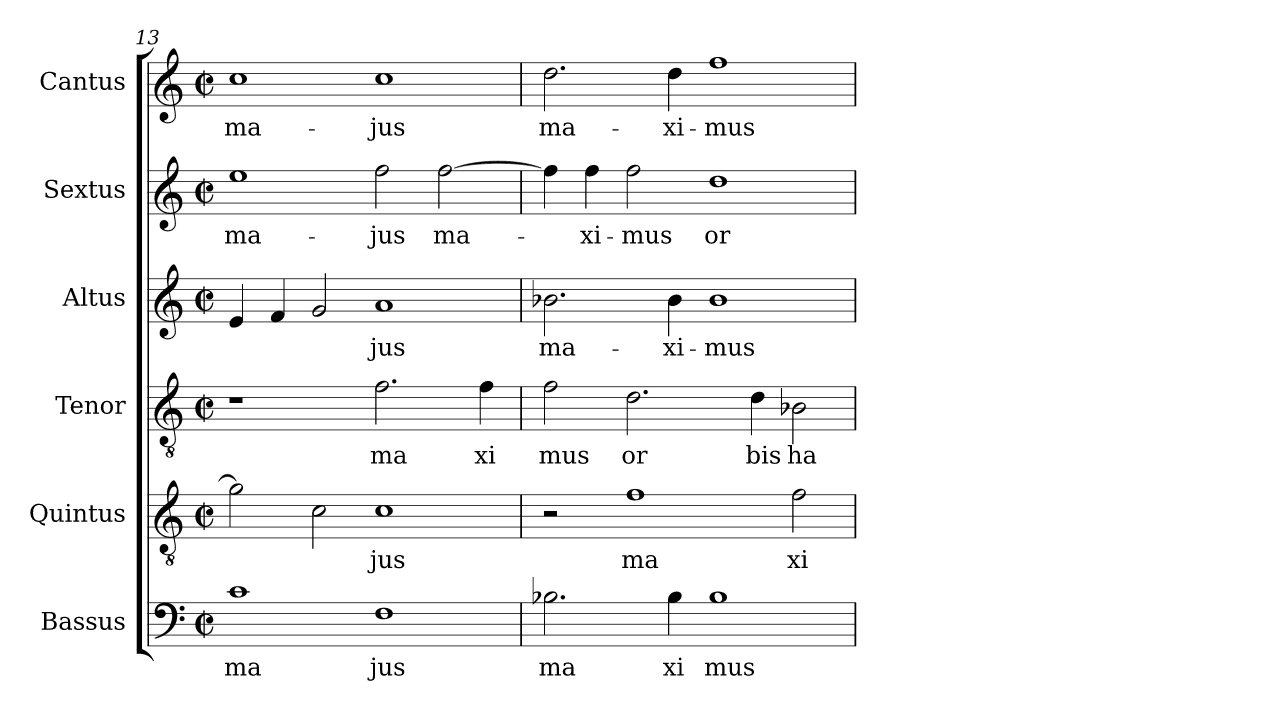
**kern	**text	**kern	**text	**kern	**text	**kern	**text	**kern	**text	**kern	**text
*part6	*part6	*part5	*part5	*part4	*part4	*part3	*part3	*part2	*part2	*part1	*part1
*staff6	*staff6	*staff5	*staff5	*staff4	*staff4	*staff3	*staff3	*staff2	*staff2	*staff1	*staff1
*I"Bassus	*	*I"Quintus	*	*I"Tenor	*	*I"Altus	*	*I"Sextus	*	*I"Cantus	*
*clefF4	*	*clefGv2	*	*clefGv2	*	*clefG2	*	*clefG2	*	*clefG2	*
*M2/2	*	*M2/2	*	*M2/2	*	*M2/2	*	*M2/2	*	*M2/2	*
*met(c|)	*	*met(c|)	*	*met(c|)	*	*met(c|)	*	*met(c|)	*	*met(c|)	*
=13	=13	=13	=13	=13	=13	=13	=13	=13	=13	=13	=13
!	!LO:LY:b:cj	!	!	!	!	!	!	!	!LO:LY:b:cj	!	!LO:LY:b:cj
1c	ma	2g\]	.	1r	.	4e/	.	1ee	ma-	1cc	ma-
.	.	.	.	.	.	4f/	.	.	.	.	.
.	.	2c\	.	.	.	2g/	.	.	.	.	.
!	!LO:LY:b:cj	!	!LO:LY:b:cj	!	!LO:LY:b:cj	!	!LO:LY:b:cj	!	!LO:LY:b:cj	!	!LO:LY:b:cj
1F	jus	1c	jus	2.f\	ma	1a	-jus	2ff\	-jus	1cc	-jus
!	!	!	!	!	!	!	!	!	!LO:LY:b	!	!
.	.	.	.	.	.	.	.	[>2ff\	ma-	.	.
!	!	!	!	!	!LO:LY:b:cj	!	!	!	!	!	!
.	.	.	.	4f\	xi	.	.	.	.	.	.
=14	=14	=14	=14	=14	=14	=14	=14	=14	=14	=14	=14
!	!LO:LY:b:cj	!	!	!	!LO:LY:b:cj	!	!LO:LY:b:cj	!	!	!	!LO:LY:b:cj
2.B-\	ma	2r	.	2f\	mus	2.b-X\	ma-	4ff\]	.	2.dd\	ma-
!	!	!	!	!	!	!	!	!	!LO:LY:b:cj	!	!
.	.	.	.	.	.	.	.	4ff\	-xi-	.	.
!	!	!	!LO:LY:b:cj	!	!LO:LY:b:cj	!	!	!	!LO:LY:b:cj	!	!
.	.	1f	ma	2.d\	or	.	.	2ff\	-mus	.	.
!	!LO:LY:b:cj	!	!	!	!	!	!LO:LY:b:cj	!	!	!	!LO:LY:b:cj
4B-\	xi	.	.	.	.	4b-\	-xi-	.	.	4dd\	-xi-
!	!LO:LY:b:cj	!	!	!	!	!	!LO:LY:b:cj	!	!LO:LY:b:cj	!	!LO:LY:b:cj
1B-	mus	.	.	.	.	1b-	-mus	1dd	or-	1ff	-mus
!	!	!	!	!	!LO:LY:b:cj	!	!	!	!	!	!
.	.	.	.	4d\	bis	.	.	.	.	.	.
!	!	!	!LO:LY:b:cj	!	!LO:LY:b:cj	!	!	!	!	!	!
.	.	2f\	xi	2B-X\	ha	.	.	.	.	.	.
=	=	=	=	=	=	=	=	=	=	=	=
*-	*-	*-	*-	*-	*-	*-	*-	*-	*-	*-	*-
